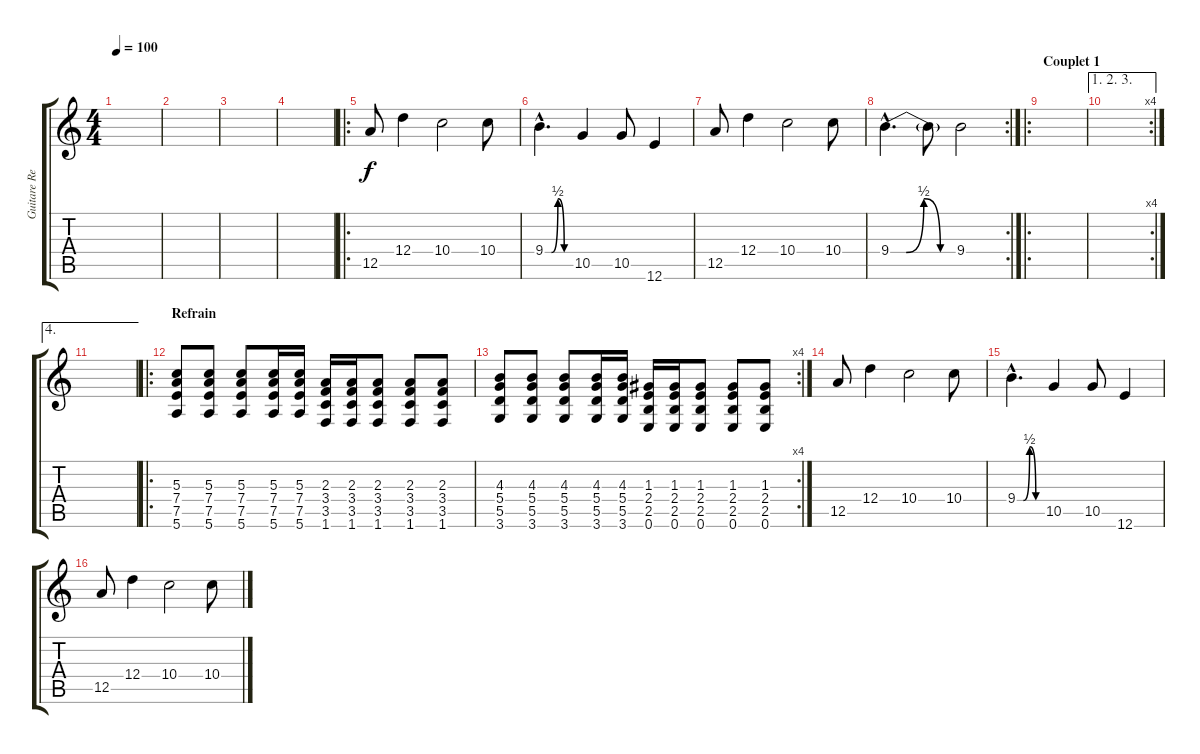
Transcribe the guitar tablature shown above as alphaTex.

\track ("Guitare Refrain" "Guitare Re") {instrument distortionguitar}
\staff {score tabs}
\tuning (E4 B3 G3 D3 A2 E2) {hide}
\ts (4 4)
\tempo 100
\clef g2
\ks c
|
|
|
|
\ro
12.5.8 12.4.4 10.4.2 10.4.8 |
9.4{be (custom 0 0 15 0 30 2 45 0 60 0) hac}.4{d} 10.5.4 10.5.8 12.6.4 |
12.5.8 12.4.4 10.4.2 10.4.8 |
\rc 2
9.4{be (custom 0 0 14 0 30 2 45 0 60 0) hac}.4{d} 9.4{t}.8 9.4.2 |
\ro
\section ("" "Couplet 1")
|
\ae (1 2 3)
\rc 4
|
\ae 4
|
\ro
\section ("" "Refrain")
(5.3 7.4 7.5 5.6).8 (5.3 7.4 7.5 5.6).8 (5.3 7.4 7.5 5.6).8 (5.3 7.4 7.5 5.6).16 (5.3 7.4 7.5 5.6).16 (2.3 3.4 3.5 1.6).16 (2.3 3.4 3.5 1.6).16 (2.3 3.4 3.5 1.6).8 (2.3 3.4 3.5 1.6).8 (2.3 3.4 3.5 1.6).8 |
\rc 4
(4.3 5.4 5.5 3.6).8 (4.3 5.4 5.5 3.6).8 (4.3 5.4 5.5 3.6).8 (4.3 5.4 5.5 3.6).16 (4.3 5.4 5.5 3.6).16 (1.3 2.4 2.5 0.6).16 (1.3 2.4 2.5 0.6).16 (1.3 2.4 2.5 0.6).8 (1.3 2.4 2.5 0.6).8 (1.3 2.4 2.5 0.6).8 |
12.5.8 12.4.4 10.4.2 10.4.8 |
9.4{be (custom 0 0 15 0 30 2 45 0 60 0) hac}.4{d} 10.5.4 10.5.8 12.6.4 |
12.5.8 12.4.4 10.4.2 10.4.8
